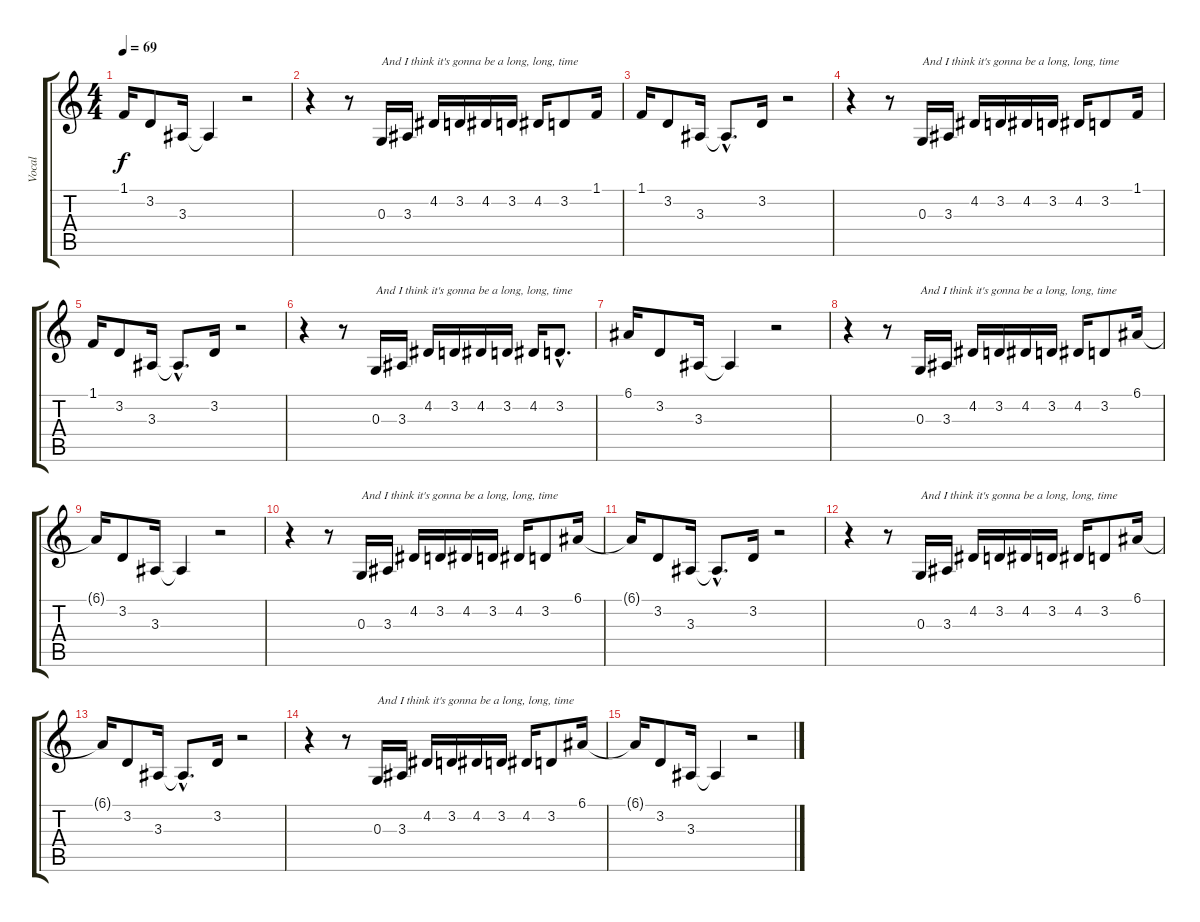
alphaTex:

\track ("Vocal" "Vocal") {instrument clarinet}
\staff {score tabs}
\tuning (E4 B3 G3 D3 A2 E2) {hide}
\ts (4 4)
\tempo 69
\clef g2
\ks c
1.1{t}.16{dy f} 3.2.8 3.3.16 3.3{t}.4 r.2 |
r.4 r.8 0.3.16{txt "And I think it's gonna be a long, long, time"} 3.3.16 4.2.16 3.2.16 4.2.16 3.2.16 4.2.16 3.2.8 1.1.16 |
1.1.16 3.2.8 3.3.16 3.3{hac t}.8{d} 3.2.16 r.2 |
r.4 r.8 0.3.16{txt "And I think it's gonna be a long, long, time"} 3.3.16 4.2.16 3.2.16 4.2.16 3.2.16 4.2.16 3.2.8 1.1.16 |
1.1.16 3.2.8 3.3.16 3.3{hac t}.8{d} 3.2.16 r.2 |
r.4 r.8 0.3.16{txt "And I think it's gonna be a long, long, time"} 3.3.16 4.2.16 3.2.16 4.2.16 3.2.16 4.2.16 3.2{hac}.8{d} |
6.1.16 3.2.8 3.3.16 3.3{t}.4 r.2 |
r.4 r.8 0.3.16{txt "And I think it's gonna be a long, long, time"} 3.3.16 4.2.16 3.2.16 4.2.16 3.2.16 4.2.16 3.2.8 6.1.16 |
6.1{t}.16 3.2.8 3.3.16 3.3{t}.4 r.2 |
r.4 r.8 0.3.16{txt "And I think it's gonna be a long, long, time"} 3.3.16 4.2.16 3.2.16 4.2.16 3.2.16 4.2.16 3.2.8 6.1.16 |
6.1{t}.16 3.2.8 3.3.16 3.3{hac t}.8{d} 3.2.16 r.2 |
r.4 r.8 0.3.16{txt "And I think it's gonna be a long, long, time"} 3.3.16 4.2.16 3.2.16 4.2.16 3.2.16 4.2.16 3.2.8 6.1.16 |
6.1{t}.16 3.2.8 3.3.16 3.3{hac t}.8{d} 3.2.16 r.2 |
r.4 r.8 0.3.16{txt "And I think it's gonna be a long, long, time"} 3.3.16 4.2.16 3.2.16 4.2.16 3.2.16 4.2.16 3.2.8 6.1.16 |
6.1{t}.16 3.2.8 3.3.16 3.3{t}.4 r.2
